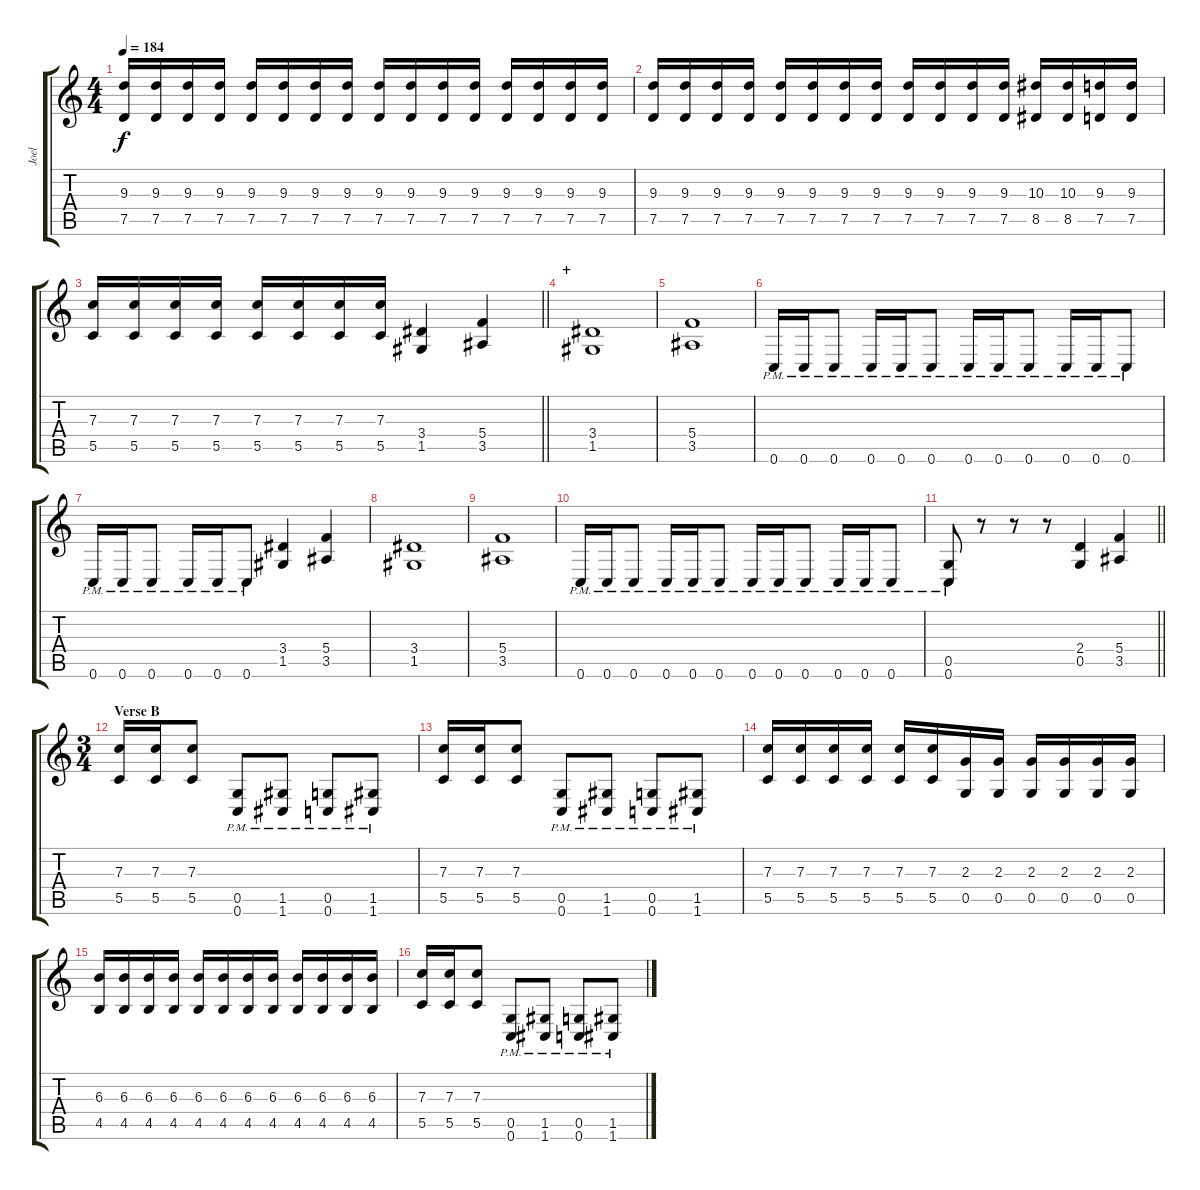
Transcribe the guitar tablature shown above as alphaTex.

\track ("Joel" "Joel") {instrument distortionguitar}
\staff {score tabs}
\tuning (D4 A3 F3 C3 G2 C2) {hide}
\ts (4 4)
\tempo 184
\clef g2
\ks c
(9.3 7.5).16{dy f} (9.3 7.5).16 (9.3 7.5).16 (9.3 7.5).16 (9.3 7.5).16 (9.3 7.5).16 (9.3 7.5).16 (9.3 7.5).16 (9.3 7.5).16 (9.3 7.5).16 (9.3 7.5).16 (9.3 7.5).16 (9.3 7.5).16 (9.3 7.5).16 (9.3 7.5).16 (9.3 7.5).16 |
(9.3 7.5).16 (9.3 7.5).16 (9.3 7.5).16 (9.3 7.5).16 (9.3 7.5).16 (9.3 7.5).16 (9.3 7.5).16 (9.3 7.5).16 (9.3 7.5).16 (9.3 7.5).16 (9.3 7.5).16 (9.3 7.5).16 (10.3 8.5).16 (10.3 8.5).16 (9.3 7.5).16 (9.3 7.5).16 |
\barLineRight lightlight
(7.3 5.5).16 (7.3 5.5).16 (7.3 5.5).16 (7.3 5.5).16 (7.3 5.5).16 (7.3 5.5).16 (7.3 5.5).16 (7.3 5.5).16 (3.4 1.5).4 (5.4 3.5).4 |
\section ("" "+")
(3.4 1.5).1 |
(5.4 3.5).1 |
0.6{pm}.16 0.6{pm}.16 0.6{pm}.8 0.6{pm}.16 0.6{pm}.16 0.6{pm}.8 0.6{pm}.16 0.6{pm}.16 0.6{pm}.8 0.6{pm}.16 0.6{pm}.16 0.6{pm}.8 |
0.6{pm}.16 0.6{pm}.16 0.6{pm}.8 0.6{pm}.16 0.6{pm}.16 0.6{pm}.8 (3.4 1.5).4 (5.4 3.5).4 |
(3.4 1.5).1 |
(5.4 3.5).1 |
0.6{pm}.16 0.6{pm}.16 0.6{pm}.8 0.6{pm}.16 0.6{pm}.16 0.6{pm}.8 0.6{pm}.16 0.6{pm}.16 0.6{pm}.8 0.6{pm}.16 0.6{pm}.16 0.6{pm}.8 |
\barLineRight lightlight
(0.5{pm} 0.6{pm}).8 r.8 r.8 r.8 (2.4 0.5).4 (5.4 3.5).4 |
\ts (3 4)
\section ("" "Verse B")
(7.3 5.5).16 (7.3 5.5).16 (7.3 5.5).8 (0.5{pm} 0.6{pm}).8 (1.5{pm} 1.6{pm}).8 (0.5{pm} 0.6{pm}).8 (1.5{pm} 1.6{pm}).8 |
(7.3 5.5).16 (7.3 5.5).16 (7.3 5.5).8 (0.5{pm} 0.6{pm}).8 (1.5{pm} 1.6{pm}).8 (0.5{pm} 0.6{pm}).8 (1.5{pm} 1.6{pm}).8 |
(7.3 5.5).16 (7.3 5.5).16 (7.3 5.5).16 (7.3 5.5).16 (7.3 5.5).16 (7.3 5.5).16 (2.3 0.5).16 (2.3 0.5).16 (2.3 0.5).16 (2.3 0.5).16 (2.3 0.5).16 (2.3 0.5).16 |
(6.3 4.5).16 (6.3 4.5).16 (6.3 4.5).16 (6.3 4.5).16 (6.3 4.5).16 (6.3 4.5).16 (6.3 4.5).16 (6.3 4.5).16 (6.3 4.5).16 (6.3 4.5).16 (6.3 4.5).16 (6.3 4.5).16 |
(7.3 5.5).16 (7.3 5.5).16 (7.3 5.5).8 (0.5{pm} 0.6{pm}).8 (1.5{pm} 1.6{pm}).8 (0.5{pm} 0.6{pm}).8 (1.5{pm} 1.6{pm}).8
